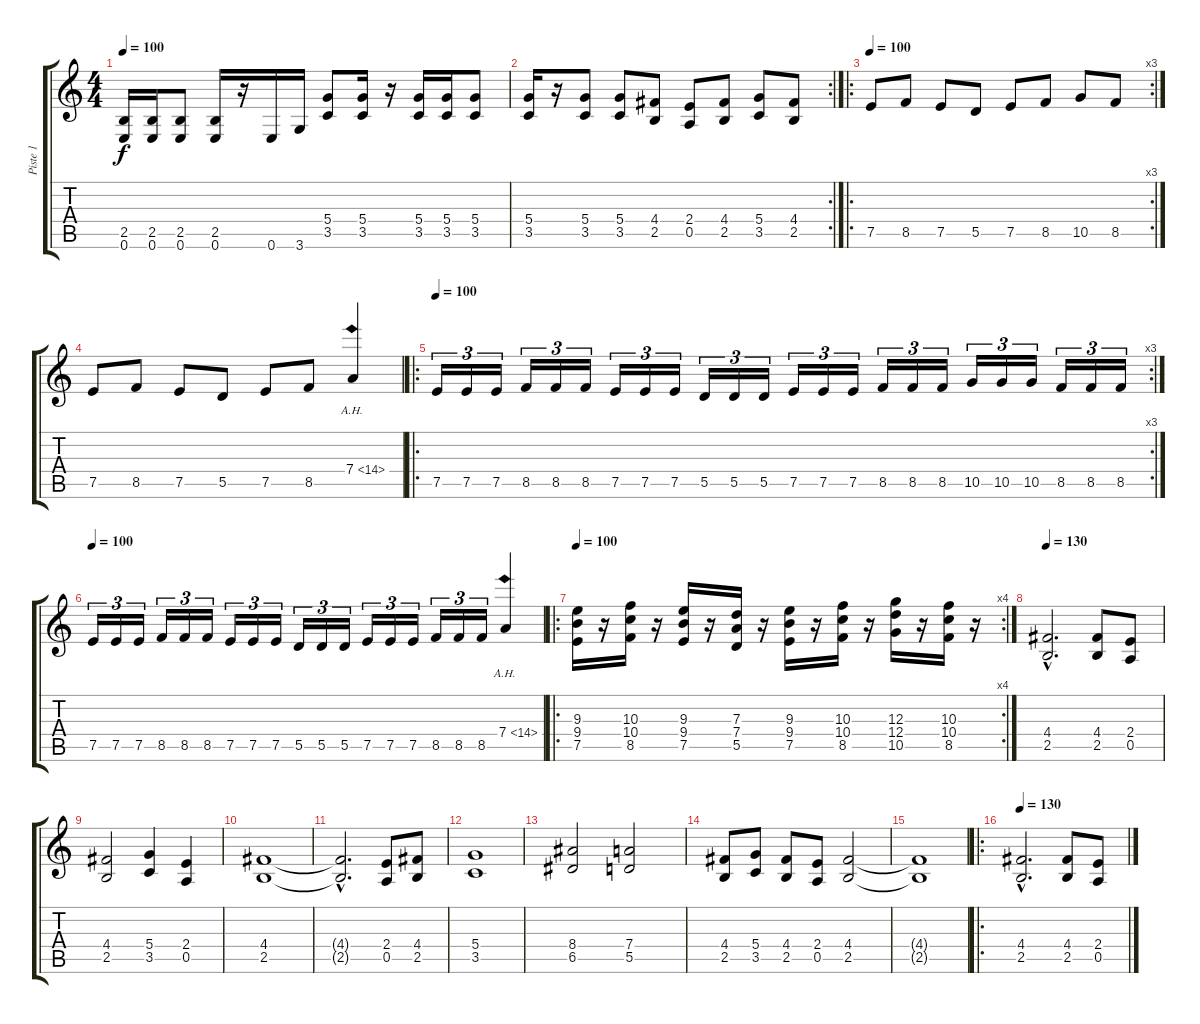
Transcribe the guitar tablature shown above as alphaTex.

\track ("Piste 1" "Piste 1") {instrument distortionguitar}
\staff {score tabs}
\tuning (E4 B3 G3 D3 A2 E2) {hide}
\ts (4 4)
\tempo 100
\clef g2
\ks c
(2.5 0.6).16{dy f} (2.5 0.6).16 (2.5 0.6).8 (2.5 0.6).16 r.16 0.6.16 3.6.16 (5.4 3.5).8 (5.4 3.5).16 r.16 (5.4 3.5).16 (5.4 3.5).16 (5.4 3.5).8 |
\rc 2
(5.4 3.5).16 r.16 (5.4 3.5).8 (5.4 3.5).8 (4.4 2.5).8 (2.4 0.5).8 (4.4 2.5).8 (5.4 3.5).8 (4.4 2.5).8 |
\ro
\rc 3
\tempo 100
7.5.8 8.5.8 7.5.8 5.5.8 7.5.8 8.5.8 10.5.8 8.5.8 |
7.5.8 8.5.8 7.5.8 5.5.8 7.5.8 8.5.8 7.4{ah 7}.4 |
\ro
\rc 3
\tempo 100
7.5.16{tu (3 2)} 7.5.16{tu (3 2)} 7.5.16{tu (3 2)} 8.5.16{tu (3 2)} 8.5.16{tu (3 2)} 8.5.16{tu (3 2)} 7.5.16{tu (3 2)} 7.5.16{tu (3 2)} 7.5.16{tu (3 2)} 5.5.16{tu (3 2)} 5.5.16{tu (3 2)} 5.5.16{tu (3 2)} 7.5.16{tu (3 2)} 7.5.16{tu (3 2)} 7.5.16{tu (3 2)} 8.5.16{tu (3 2)} 8.5.16{tu (3 2)} 8.5.16{tu (3 2)} 10.5.16{tu (3 2)} 10.5.16{tu (3 2)} 10.5.16{tu (3 2)} 8.5.16{tu (3 2)} 8.5.16{tu (3 2)} 8.5.16{tu (3 2)} |
\tempo 100
7.5.16{tu (3 2)} 7.5.16{tu (3 2)} 7.5.16{tu (3 2)} 8.5.16{tu (3 2)} 8.5.16{tu (3 2)} 8.5.16{tu (3 2)} 7.5.16{tu (3 2)} 7.5.16{tu (3 2)} 7.5.16{tu (3 2)} 5.5.16{tu (3 2)} 5.5.16{tu (3 2)} 5.5.16{tu (3 2)} 7.5.16{tu (3 2)} 7.5.16{tu (3 2)} 7.5.16{tu (3 2)} 8.5.16{tu (3 2)} 8.5.16{tu (3 2)} 8.5.16{tu (3 2)} 7.4{ah 7}.4 |
\ro
\rc 4
\tempo 100
(9.3 9.4 7.5).16 r.16 (10.3 10.4 8.5).16 r.16 (9.3 9.4 7.5).16 r.16 (7.3 7.4 5.5).16 r.16 (9.3 9.4 7.5).16 r.16 (10.3 10.4 8.5).16 r.16 (12.3 12.4 10.5).16 r.16 (10.3 10.4 8.5).16 r.16 |
\tempo 130
(4.4{hac} 2.5{hac}).2{d} (4.4 2.5).8 (2.4 0.5).8 |
(4.4 2.5).2 (5.4 3.5).4 (2.4 0.5).4 |
(4.4 2.5).1 |
(4.4{hac t} 2.5{hac t}).2{d} (2.4 0.5).8 (4.4 2.5).8 |
(5.4 3.5).1 |
(8.4 6.5).2 (7.4 5.5).2 |
(4.4 2.5).8 (5.4 3.5).8 (4.4 2.5).8 (2.4 0.5).8 (4.4 2.5).2 |
(4.4{t} 2.5{t}).1 |
\ro
\tempo 130
(4.4{hac} 2.5{hac}).2{d} (4.4 2.5).8 (2.4 0.5).8
